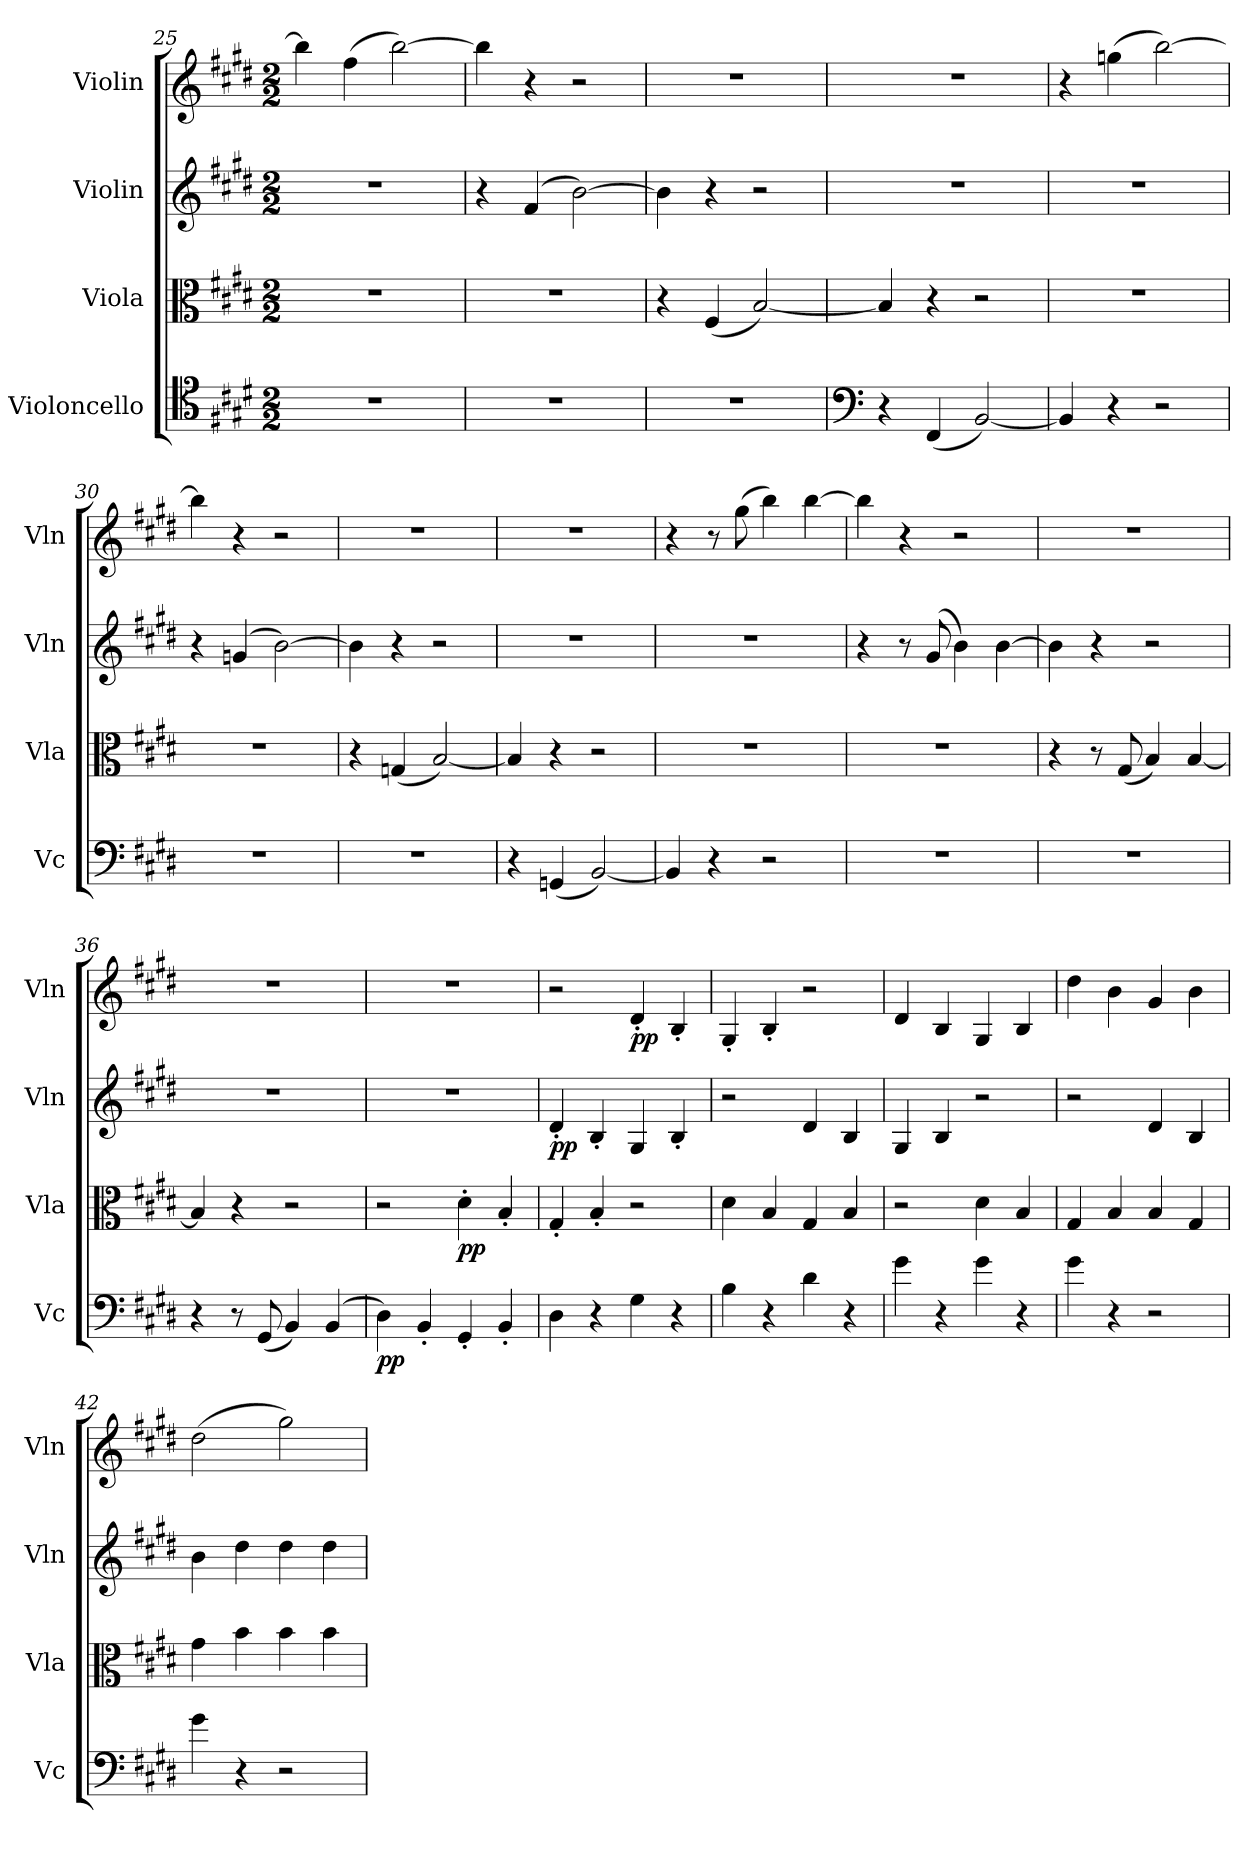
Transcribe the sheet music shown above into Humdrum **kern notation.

**kern	**dynam	**kern	**dynam	**kern	**dynam	**kern	**dynam
*part4	*part4	*part3	*part3	*part2	*part2	*part1	*part1
*staff4	*staff4	*staff3	*staff3	*staff2	*staff2	*staff1	*staff1
*I"Violoncello	*	*I"Viola	*	*I"Violin	*	*I"Violin	*
*I'Vc	*	*I'Vla	*	*I'Vln	*	*I'Vln	*
*clefC4	*	*clefC3	*	*clefG2	*	*clefG2	*
*k[f#c#g#d#]	*	*k[f#c#g#d#]	*	*k[f#c#g#d#]	*	*k[f#c#g#d#]	*
*E:	*	*E:	*	*E:	*	*E:	*
*M2/2	*	*M2/2	*	*M2/2	*	*M2/2	*
=25	=25	=25	=25	=25	=25	=25	=25
1r	.	1r	.	1r	.	4bb\]	.
.	.	.	.	.	.	(4ff#\	.
.	.	.	.	.	.	[2bb\)	.
=26	=26	=26	=26	=26	=26	=26	=26
1r	.	1r	.	4r	.	4bb\]	.
.	.	.	.	(4f#/	.	4r	.
.	.	.	.	[2b\)	.	2r	.
=27	=27	=27	=27	=27	=27	=27	=27
1r	.	4r	.	4b\]	.	1r	.
.	.	(4F#/	.	4r	.	.	.
.	.	[2B/)	.	2r	.	.	.
=28	=28	=28	=28	=28	=28	=28	=28
*clefF4	*	*	*	*	*	*	*
4r	.	4B/]	.	1r	.	1r	.
(4FF#/	.	4r	.	.	.	.	.
[2BB/)	.	2r	.	.	.	.	.
=29	=29	=29	=29	=29	=29	=29	=29
4BB/]	.	1r	.	1r	.	4r	.
4r	.	.	.	.	.	(4ggn\	.
2r	.	.	.	.	.	[2bb\)	.
=30	=30	=30	=30	=30	=30	=30	=30
1r	.	1r	.	4r	.	4bb\]	.
.	.	.	.	(4gn/	.	4r	.
.	.	.	.	[2b\)	.	2r	.
=31	=31	=31	=31	=31	=31	=31	=31
1r	.	4r	.	4b\]	.	1r	.
.	.	(4Gn/	.	4r	.	.	.
.	.	[2B/)	.	2r	.	.	.
=32	=32	=32	=32	=32	=32	=32	=32
4r	.	4B/]	.	1r	.	1r	.
(4GGn/	.	4r	.	.	.	.	.
[2BB/)	.	2r	.	.	.	.	.
=33	=33	=33	=33	=33	=33	=33	=33
4BB/]	.	1r	.	1r	.	4r	.
4r	.	.	.	.	.	8r	.
.	.	.	.	.	.	(8gg#\	.
2r	.	.	.	.	.	4bb\)	.
.	.	.	.	.	.	[4bb\	.
=34	=34	=34	=34	=34	=34	=34	=34
1r	.	1r	.	4r	.	4bb\]	.
.	.	.	.	8r	.	4r	.
.	.	.	.	(8g#/	.	.	.
.	.	.	.	4b\)	.	2r	.
.	.	.	.	[4b\	.	.	.
=35	=35	=35	=35	=35	=35	=35	=35
1r	.	4r	.	4b\]	.	1r	.
.	.	8r	.	4r	.	.	.
.	.	(8G#/	.	.	.	.	.
.	.	4B/)	.	2r	.	.	.
.	.	[4B/	.	.	.	.	.
=36	=36	=36	=36	=36	=36	=36	=36
4r	.	4B/]	.	1r	.	1r	.
8r	.	4r	.	.	.	.	.
(8GG#/	.	.	.	.	.	.	.
4BB/)	.	2r	.	.	.	.	.
(4BB/	.	.	.	.	.	.	.
=37	=37	=37	=37	=37	=37	=37	=37
4D#\)	pp	2r	.	1r	.	1r	.
4BB'/	.	.	.	.	.	.	.
4GG#'/	.	4d#'\	pp	.	.	.	.
4BB'/	.	4B'/	.	.	.	.	.
=38	=38	=38	=38	=38	=38	=38	=38
4D#\	.	4G#'/	.	4d#'/	pp	2r	.
4r	.	4B'/	.	4B'/	.	.	.
4G#\	.	2r	.	4G#/	.	4d#'/	pp
4r	.	.	.	4B'/	.	4B'/	.
=39	=39	=39	=39	=39	=39	=39	=39
4B\	.	4d#\	.	2r	.	4G#'/	.
4r	.	4B/	.	.	.	4B'/	.
4d#\	.	4G#/	.	4d#/	.	2r	.
4r	.	4B/	.	4B/	.	.	.
=40	=40	=40	=40	=40	=40	=40	=40
4g#\	.	2r	.	4G#/	.	4d#/	.
4r	.	.	.	4B/	.	4B/	.
4g#\	.	4d#\	.	2r	.	4G#/	.
4r	.	4B/	.	.	.	4B/	.
=41	=41	=41	=41	=41	=41	=41	=41
4g#\	.	4G#/	.	2r	.	4dd#\	.
4r	.	4B/	.	.	.	4b\	.
2r	.	4B/	.	4d#/	.	4g#/	.
.	.	4G#/	.	4B/	.	4b\	.
=42	=42	=42	=42	=42	=42	=42	=42
4g#\	.	4g#\	.	4b\	.	(2dd#\	.
4r	.	4b\	.	4dd#\	.	.	.
2r	.	4b\	.	4dd#\	.	2gg#\)	.
.	.	4b\	.	4dd#\	.	.	.
=	=	=	=	=	=	=	=
*-	*-	*-	*-	*-	*-	*-	*-
